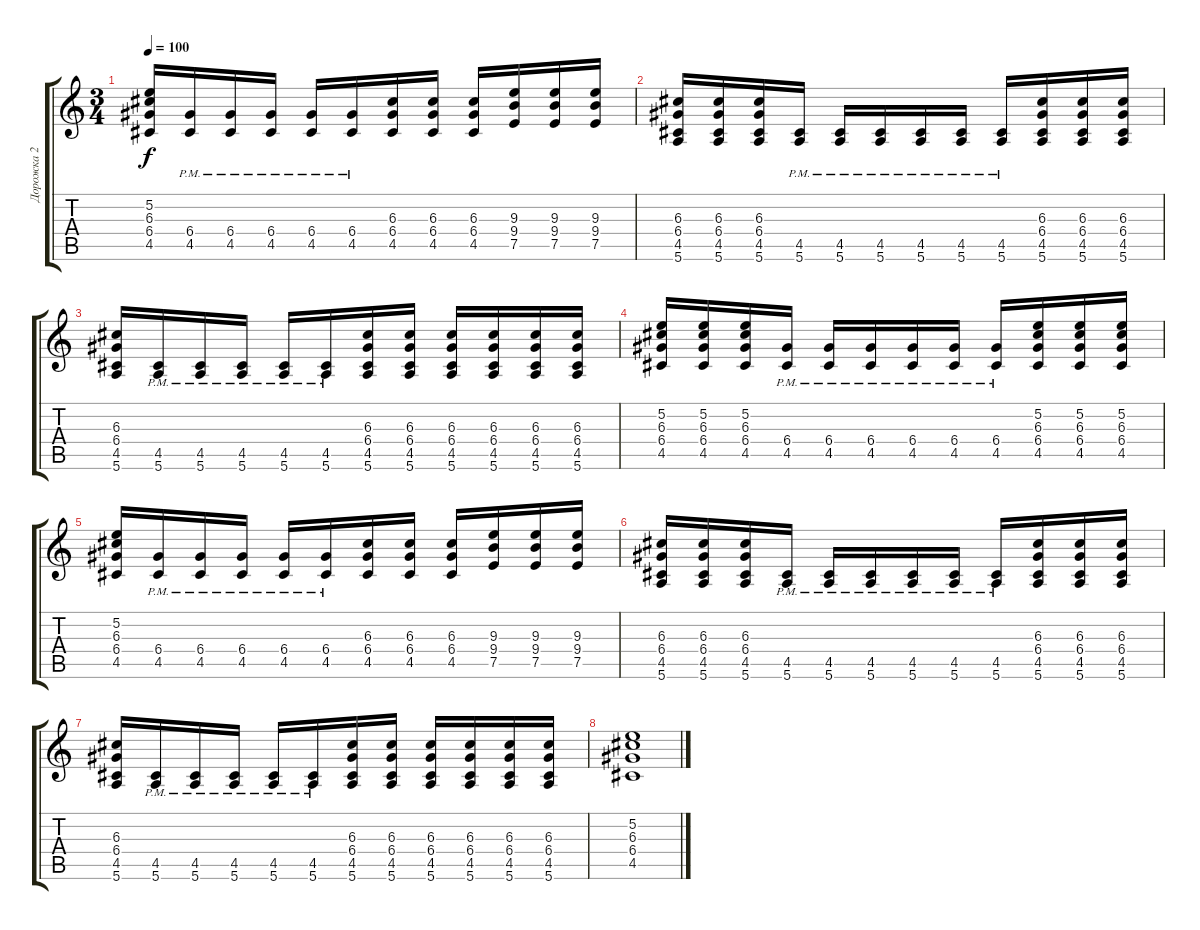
\track ("Дорожка 2" "Дорожка 2") {instrument distortionguitar}
\staff {score tabs}
\tuning (E4 B3 G3 D3 A2 E2) {hide}
\ts (3 4)
\tempo 100
\clef g2
\ks c
(5.2 6.3 6.4 4.5).16{dy f} (6.4{pm} 4.5{pm}).16 (6.4{pm} 4.5{pm}).16 (6.4{pm} 4.5{pm}).16 (6.4{pm} 4.5{pm}).16 (6.4{pm} 4.5{pm}).16 (6.3 6.4 4.5).16 (6.3 6.4 4.5).16 (6.3 6.4 4.5).16 (9.3 9.4 7.5).16 (9.3 9.4 7.5).16 (9.3 9.4 7.5).16 |
(6.3 6.4 4.5 5.6).16 (6.3 6.4 4.5 5.6).16 (6.3 6.4 4.5 5.6).16 (4.5{pm} 5.6{pm}).16 (4.5{pm} 5.6{pm}).16 (4.5{pm} 5.6{pm}).16 (4.5{pm} 5.6{pm}).16 (4.5{pm} 5.6{pm}).16 (4.5{pm} 5.6{pm}).16 (6.3 6.4 4.5 5.6).16 (6.3 6.4 4.5 5.6).16 (6.3 6.4 4.5 5.6).16 |
(6.3 6.4 4.5 5.6).16 (4.5{pm} 5.6{pm}).16 (4.5{pm} 5.6{pm}).16 (4.5{pm} 5.6{pm}).16 (4.5{pm} 5.6{pm}).16 (4.5{pm} 5.6{pm}).16 (6.3 6.4 4.5 5.6).16 (6.3 6.4 4.5 5.6).16 (6.3 6.4 4.5 5.6).16 (6.3 6.4 4.5 5.6).16 (6.3 6.4 4.5 5.6).16 (6.3 6.4 4.5 5.6).16 |
(5.2 6.3 6.4 4.5).16 (5.2 6.3 6.4 4.5).16 (5.2 6.3 6.4 4.5).16 (6.4{pm} 4.5{pm}).16 (6.4{pm} 4.5{pm}).16 (6.4{pm} 4.5{pm}).16 (6.4{pm} 4.5{pm}).16 (6.4{pm} 4.5{pm}).16 (6.4{pm} 4.5{pm}).16 (5.2 6.3 6.4 4.5).16 (5.2 6.3 6.4 4.5).16 (5.2 6.3 6.4 4.5).16 |
(5.2 6.3 6.4 4.5).16 (6.4{pm} 4.5{pm}).16 (6.4{pm} 4.5{pm}).16 (6.4{pm} 4.5{pm}).16 (6.4{pm} 4.5{pm}).16 (6.4{pm} 4.5{pm}).16 (6.3 6.4 4.5).16 (6.3 6.4 4.5).16 (6.3 6.4 4.5).16 (9.3 9.4 7.5).16 (9.3 9.4 7.5).16 (9.3 9.4 7.5).16 |
(6.3 6.4 4.5 5.6).16 (6.3 6.4 4.5 5.6).16 (6.3 6.4 4.5 5.6).16 (4.5{pm} 5.6{pm}).16 (4.5{pm} 5.6{pm}).16 (4.5{pm} 5.6{pm}).16 (4.5{pm} 5.6{pm}).16 (4.5{pm} 5.6{pm}).16 (4.5{pm} 5.6{pm}).16 (6.3 6.4 4.5 5.6).16 (6.3 6.4 4.5 5.6).16 (6.3 6.4 4.5 5.6).16 |
(6.3 6.4 4.5 5.6).16 (4.5{pm} 5.6{pm}).16 (4.5{pm} 5.6{pm}).16 (4.5{pm} 5.6{pm}).16 (4.5{pm} 5.6{pm}).16 (4.5{pm} 5.6{pm}).16 (6.3 6.4 4.5 5.6).16 (6.3 6.4 4.5 5.6).16 (6.3 6.4 4.5 5.6).16 (6.3 6.4 4.5 5.6).16 (6.3 6.4 4.5 5.6).16 (6.3 6.4 4.5 5.6).16 |
(5.2 6.3 6.4 4.5).1
